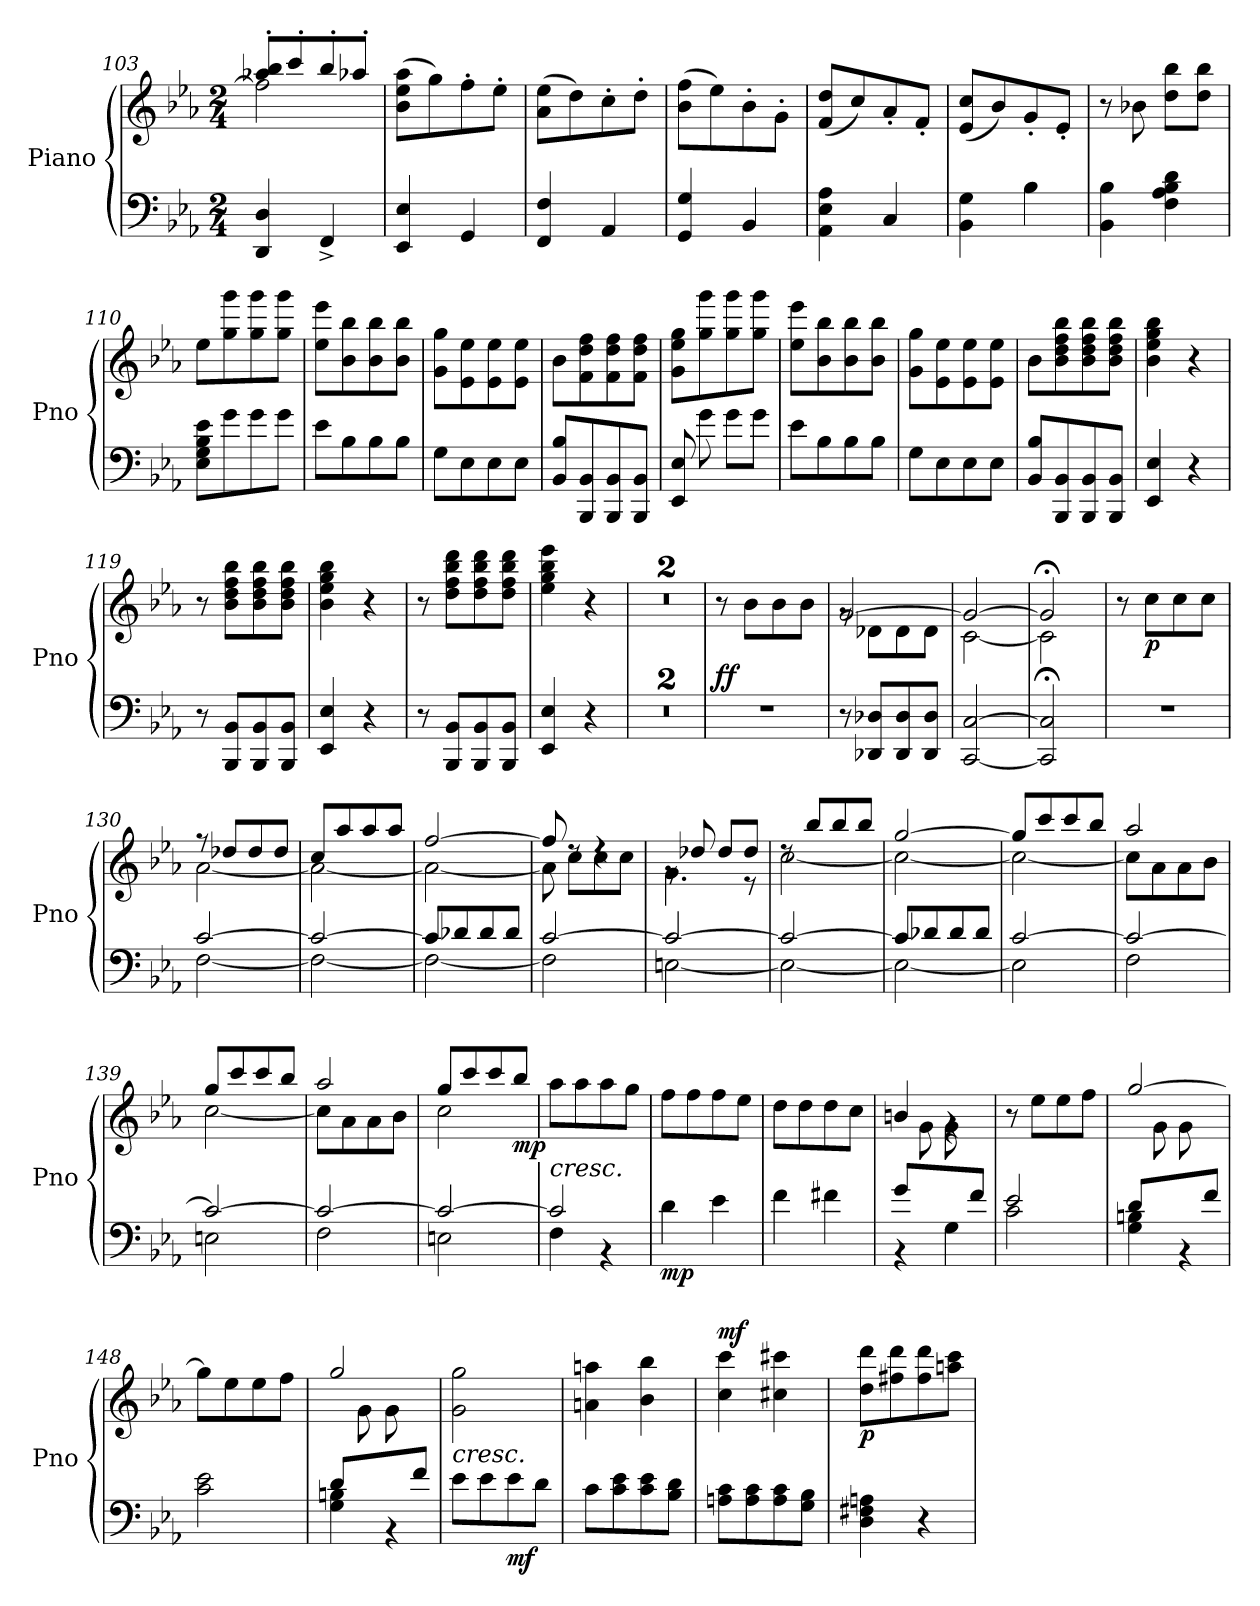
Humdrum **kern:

**kern	**kern	**dynam
*part1	*part1	*part1
*staff2	*staff1	*staff1/2
*I"Piano	*	*
*I'Pno	*	*
!!LO:LB:g=z
*clefF4	*clefG2	*
*k[b-e-a-]	*k[b-e-a-]	*
*M2/4	*M2/4	*
=103	=103	=103
*	*^	*
4DD/ 4D/	8aa-X/' 8bb-/'L	2ff\]	.
.	8ccc'/	.	.
4FF^/	8bb-'/	.	.
.	8aa-X'/J	.	.
*	*v	*v	*
=104	=104	=104
4EE-/ 4E-/	(8b-\ 8ee-\ 8aa-\L	.
.	8gg\)	.
4GG/	8ff'\	.
.	8ee-'\J	.
=105	=105	=105
4FF/ 4F/	(8a-\ 8ee-\L	.
.	8dd\)	.
4AA-/	8cc'\	.
.	8dd'\J	.
=106	=106	=106
4GG/ 4G/	(8b-\ 8ff\L	.
.	8ee-\)	.
4BB-/	8b-'\	.
.	8g'\J	.
=107	=107	=107
4AA-\ 4E-\ 4A-\	(8f/ 8dd/L	.
.	8cc/)	.
4C/	8a-'/	.
.	8f'/J	.
=108	=108	=108
4BB-\ 4G\	(8e-/ 8cc/L	.
.	8b-/)	.
4B-\	8g'/	.
.	8e-'/J	.
=109	=109	=109
4BB-\ 4B-\	8r	.
.	8b-X\	.
4F\ 4A-\ 4B-\ 4d\	8dd\ 8bb-\L	.
.	8dd\ 8bb-\J	.
!!LO:LB:g=z
=110	=110	=110
8E-\ 8G\ 8B-\ 8e-\L	8ee-\L	.
8g\	8gg\ 8ggg\	.
8g\	8gg\ 8ggg\	.
8g\J	8gg\ 8ggg\J	.
=111	=111	=111
8e-\L	8ee-\ 8eee-\L	.
8B-\	8b-\ 8bb-\	.
8B-\	8b-\ 8bb-\	.
8B-\J	8b-\ 8bb-\J	.
=112	=112	=112
8G\L	8g\ 8gg\L	.
8E-\	8e-\ 8ee-\	.
8E-\	8e-\ 8ee-\	.
8E-\J	8e-\ 8ee-\J	.
=113	=113	=113
8BB-/ 8B-/L	8b-\L	.
8BBB-/ 8BB-/	8f\ 8dd\ 8ff\	.
8BBB-/ 8BB-/	8f\ 8dd\ 8ff\	.
8BBB-/ 8BB-/J	8f\ 8dd\ 8ff\J	.
=114	=114	=114
8EE-/ 8E-/	8g\ 8ee-\ 8gg\L	.
8g\	8gg\ 8ggg\	.
8g\L	8gg\ 8ggg\	.
8g\J	8gg\ 8ggg\J	.
=115	=115	=115
8e-\L	8ee-\ 8eee-\L	.
8B-\	8b-\ 8bb-\	.
8B-\	8b-\ 8bb-\	.
8B-\J	8b-\ 8bb-\J	.
=116	=116	=116
8G\L	8g\ 8gg\L	.
8E-\	8e-\ 8ee-\	.
8E-\	8e-\ 8ee-\	.
8E-\J	8e-\ 8ee-\J	.
!!LO:LB:g=z
=117	=117	=117
8BB-/ 8B-/L	8b-\L	.
8BBB-/ 8BB-/	8b-\ 8dd\ 8ff\ 8bb-\	.
8BBB-/ 8BB-/	8b-\ 8dd\ 8ff\ 8bb-\	.
8BBB-/ 8BB-/J	8b-\ 8dd\ 8ff\ 8bb-\J	.
=118	=118	=118
4EE-/ 4E-/	4b-\ 4ee-\ 4gg\ 4bb-\	.
4r	4r	.
=119	=119	=119
8r	8r	.
8BBB-/ 8BB-/L	8b-\ 8dd\ 8ff\ 8bb-\L	.
8BBB-/ 8BB-/	8b-\ 8dd\ 8ff\ 8bb-\	.
8BBB-/ 8BB-/J	8b-\ 8dd\ 8ff\ 8bb-\J	.
=120	=120	=120
4EE-/ 4E-/	4b-\ 4ee-\ 4gg\ 4bb-\	.
4r	4r	.
=121	=121	=121
8r	8r	.
8BBB-/ 8BB-/L	8dd\ 8ff\ 8bb-\ 8ddd\L	.
8BBB-/ 8BB-/	8dd\ 8ff\ 8bb-\ 8ddd\	.
8BBB-/ 8BB-/J	8dd\ 8ff\ 8bb-\ 8ddd\J	.
=122	=122	=122
4EE-/ 4E-/	4ee-\ 4gg\ 4bb-\ 4eee-\	.
4r	4r	.
=123	=123	=123
2r	2r	.
=124	=124	=124
2r	2r	.
=125	=125	=125
!	!	!LO:DY:a=2
2r	8r	ff
.	8b-\L	.
.	8b-\	.
.	8b-\J	.
=126	=126	=126
*	*^	*
8r	[2g/	8rg	.
8DD-X/ 8D-X/L	.	8d-X\L	.
8DD-/ 8D-/	.	8d-\	.
8DD-/ 8D-/J	.	8d-\J	.
=127	=127	=127	=127
[2CC/ [2C/	2g/_	[2c\	.
=128	=128	=128	=128
*	*MM60	*	*
2CC/];< 2C/];<	2g;</]	2c\]	.
*	*v	*v	*
=129	=129	=129
2r	8r	.
*	*MM144	*
!	!	!LO:DY:b
.	8cc\L	p
.	8cc\	.
.	8cc\J	.
=130	=130	=130
*^	*^	*
[2c/	[2F\	8r	[2a-\	.
.	.	8dd-X/L	.	.
.	.	8dd-/	.	.
.	.	8dd-/J	.	.
=131	=131	=131	=131	=131
2c/_	2F\_	8cc/L	2a-\_	.
.	.	8aa-/	.	.
.	.	8aa-/	.	.
.	.	8aa-/J	.	.
=132	=132	=132	=132	=132
8c/L]	2F\_	[2ff/	2a-\_	.
8d-X/	.	.	.	.
8d-/	.	.	.	.
8d-/J	.	.	.	.
=133	=133	=133	=133	=133
[2c/	2F\]	8ff/]	8a-\]	.
.	.	8rdd	8cc\L	.
.	.	4rdd	8cc\	.
.	.	.	8cc\J	.
=134	=134	=134	=134	=134
2c/_	[2En\	8rg	4.g\	.
.	.	8dd-X/	.	.
.	.	8dd-/L	.	.
.	.	8dd-/J	8r	.
!!LO:LB:g=z	!!
=135	=135	=135	=135	=135
2c/_	2E\_	8rdd	[2cc\	.
.	.	8bb-/L	.	.
.	.	8bb-/	.	.
.	.	8bb-/J	.	.
=136	=136	=136	=136	=136
8c/L]	2E\_	[2gg/	2cc\_	.
8d-X/	.	.	.	.
8d-/	.	.	.	.
8d-/J	.	.	.	.
=137	=137	=137	=137	=137
[2c/	2E\]	8gg/L]	2cc\_	.
.	.	8ccc/	.	.
.	.	8ccc/	.	.
.	.	8bb-/J	.	.
=138	=138	=138	=138	=138
2c/_	2F\	2aa-/	8cc\L]	.
.	.	.	8a-\	.
.	.	.	8a-\	.
.	.	.	8b-\J	.
=139	=139	=139	=139	=139
2c/_	2En\	8gg/L	[2cc\	.
.	.	8ccc/	.	.
.	.	8ccc/	.	.
.	.	8bb-/J	.	.
=140	=140	=140	=140	=140
2c/_	2F\	2aa-/	8cc\L]	.
.	.	.	8a-\	.
.	.	.	8a-\	.
.	.	.	8b-\J	.
=141	=141	=141	=141	=141
2c/_	2En\	8gg/L	2cc\	.
.	.	8ccc/	.	.
.	.	8ccc/	.	.
!	!	!	!	!LO:DY:b
.	.	8bb-/J	.	mp
*	*	*v	*v	*
=142	=142	=142	=142
!LO:TX:a:i:t=cresc.	!	!	!
2c/]	4F\	8aa-\L	.
.	.	8aa-\	.
.	4r	8aa-\	.
.	.	8gg\J	.
*v	*v	*	*
=143	=143	=143
!	!	!LO:DY:b=2
4d\	8ff\L	mp
.	8ff\	.
4e-\	8ff\	.
.	8ee-\J	.
!!LO:LB:g=z
=144	=144	=144
4f\	8dd\L	.
.	8dd\	.
4f#X\	8dd\	.
.	8cc\J	.
=145	=145	=145
*^	*^	*
8g/L	4r	4bn/	8ryy	.
4ryy	.	.	8g\	.
.	4G\	4rg	8g\	.
8f/J	.	.	8ryy	.
*	*	*v	*v	*
=146	=146	=146	=146
2e-/	2c\	8r	.
.	.	8ee-\L	.
.	.	8ee-\	.
.	.	8ff\J	.
=147	=147	=147	=147
*	*	*^	*
8d/L	4G\ 4Bn\	[2gg/	8ryy	.
4ryy	.	.	8g\	.
.	4r	.	8g\	.
8f/J	.	.	8ryy	.
*v	*v	*	*	*
*	*v	*v	*
=148	=148	=148
2c\ 2e-\	8gg\L]	.
.	8ee-\	.
.	8ee-\	.
.	8ff\J	.
=149	=149	=149
*^	*^	*
8d/L	4G\ 4Bn\	2gg/	8ryy	.
4ryy	.	.	8g\	.
.	4r	.	8g\	.
8f/J	.	.	8ryy	.
*v	*v	*	*	*
=150	=150	=150	=150
!	!	!	!LO:HP:b
*	*v	*v	*
8e-\L	2g\ 2gg\	<
8e-\	.	.
!	!	!LO:DY:b=2
8e-\	.	mf
8d\J	.	.
=151	=151	=151
8c\L	4an\ 4aan\	.
8c\ 8e-\	.	.
8c\ 8e-\	4b-\ 4bb-\	.
8B-\ 8d\J	.	.
=152	=152	=152
!	!	!LO:DY:a
8An\ 8c\L	4cc\ 4ccc\	mf
8A\ 8c\	.	.
8A\ 8c\	4cc#X\ 4ccc#X\	[
8G\ 8B-\J	.	.
!!LO:LB:g=z
=153	=153	=153
!	!	!LO:DY:b
4D\ 4F#X\ 4An\	8dd\ 8ddd\L	p
.	8ff#X\ 8ddd\	.
4r	8ff#\ 8ddd\	.
.	8aan\ 8ccc\J	.
=	=	=
*-	*-	*-
